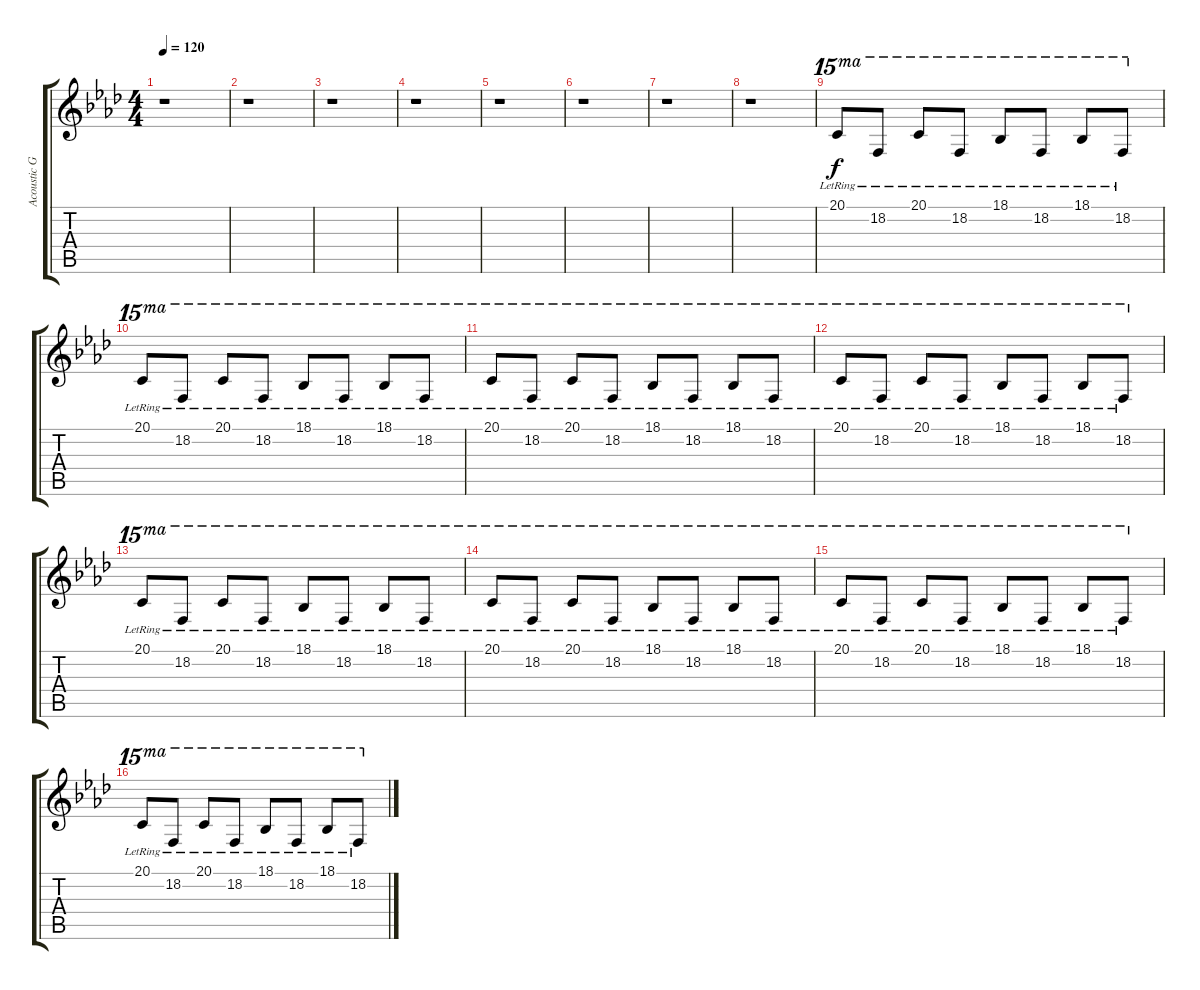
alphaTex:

\track ("Acoustic Grand" "Acoustic G") {instrument acousticgrandpiano}
\staff {score tabs}
\tuning (E4 B3 G3 D3 A2 E2) {hide}
\ts (4 4)
\tempo 120
\clef g2
\ks ab
r.1{dy f} |
r.1 |
r.1 |
r.1 |
r.1 |
r.1 |
r.1 |
r.1 |
20.1{lr}.8{ot 15ma} 18.2{lr}.8{ot 15ma} 20.1{lr}.8{ot 15ma} 18.2{lr}.8{ot 15ma} 18.1{lr}.8{ot 15ma} 18.2{lr}.8{ot 15ma} 18.1{lr}.8{ot 15ma} 18.2{lr}.8{ot 15ma} |
20.1{lr}.8{ot 15ma} 18.2{lr}.8{ot 15ma} 20.1{lr}.8{ot 15ma} 18.2{lr}.8{ot 15ma} 18.1{lr}.8{ot 15ma} 18.2{lr}.8{ot 15ma} 18.1{lr}.8{ot 15ma} 18.2{lr}.8{ot 15ma} |
20.1{lr}.8{ot 15ma} 18.2{lr}.8{ot 15ma} 20.1{lr}.8{ot 15ma} 18.2{lr}.8{ot 15ma} 18.1{lr}.8{ot 15ma} 18.2{lr}.8{ot 15ma} 18.1{lr}.8{ot 15ma} 18.2{lr}.8{ot 15ma} |
20.1{lr}.8{ot 15ma} 18.2{lr}.8{ot 15ma} 20.1{lr}.8{ot 15ma} 18.2{lr}.8{ot 15ma} 18.1{lr}.8{ot 15ma} 18.2{lr}.8{ot 15ma} 18.1{lr}.8{ot 15ma} 18.2{lr}.8{ot 15ma} |
20.1{lr}.8{ot 15ma} 18.2{lr}.8{ot 15ma} 20.1{lr}.8{ot 15ma} 18.2{lr}.8{ot 15ma} 18.1{lr}.8{ot 15ma} 18.2{lr}.8{ot 15ma} 18.1{lr}.8{ot 15ma} 18.2{lr}.8{ot 15ma} |
20.1{lr}.8{ot 15ma} 18.2{lr}.8{ot 15ma} 20.1{lr}.8{ot 15ma} 18.2{lr}.8{ot 15ma} 18.1{lr}.8{ot 15ma} 18.2{lr}.8{ot 15ma} 18.1{lr}.8{ot 15ma} 18.2{lr}.8{ot 15ma} |
20.1{lr}.8{ot 15ma} 18.2{lr}.8{ot 15ma} 20.1{lr}.8{ot 15ma} 18.2{lr}.8{ot 15ma} 18.1{lr}.8{ot 15ma} 18.2{lr}.8{ot 15ma} 18.1{lr}.8{ot 15ma} 18.2{lr}.8{ot 15ma} |
20.1{lr}.8{ot 15ma} 18.2{lr}.8{ot 15ma} 20.1{lr}.8{ot 15ma} 18.2{lr}.8{ot 15ma} 18.1{lr}.8{ot 15ma} 18.2{lr}.8{ot 15ma} 18.1{lr}.8{ot 15ma} 18.2{lr}.8{ot 15ma}
